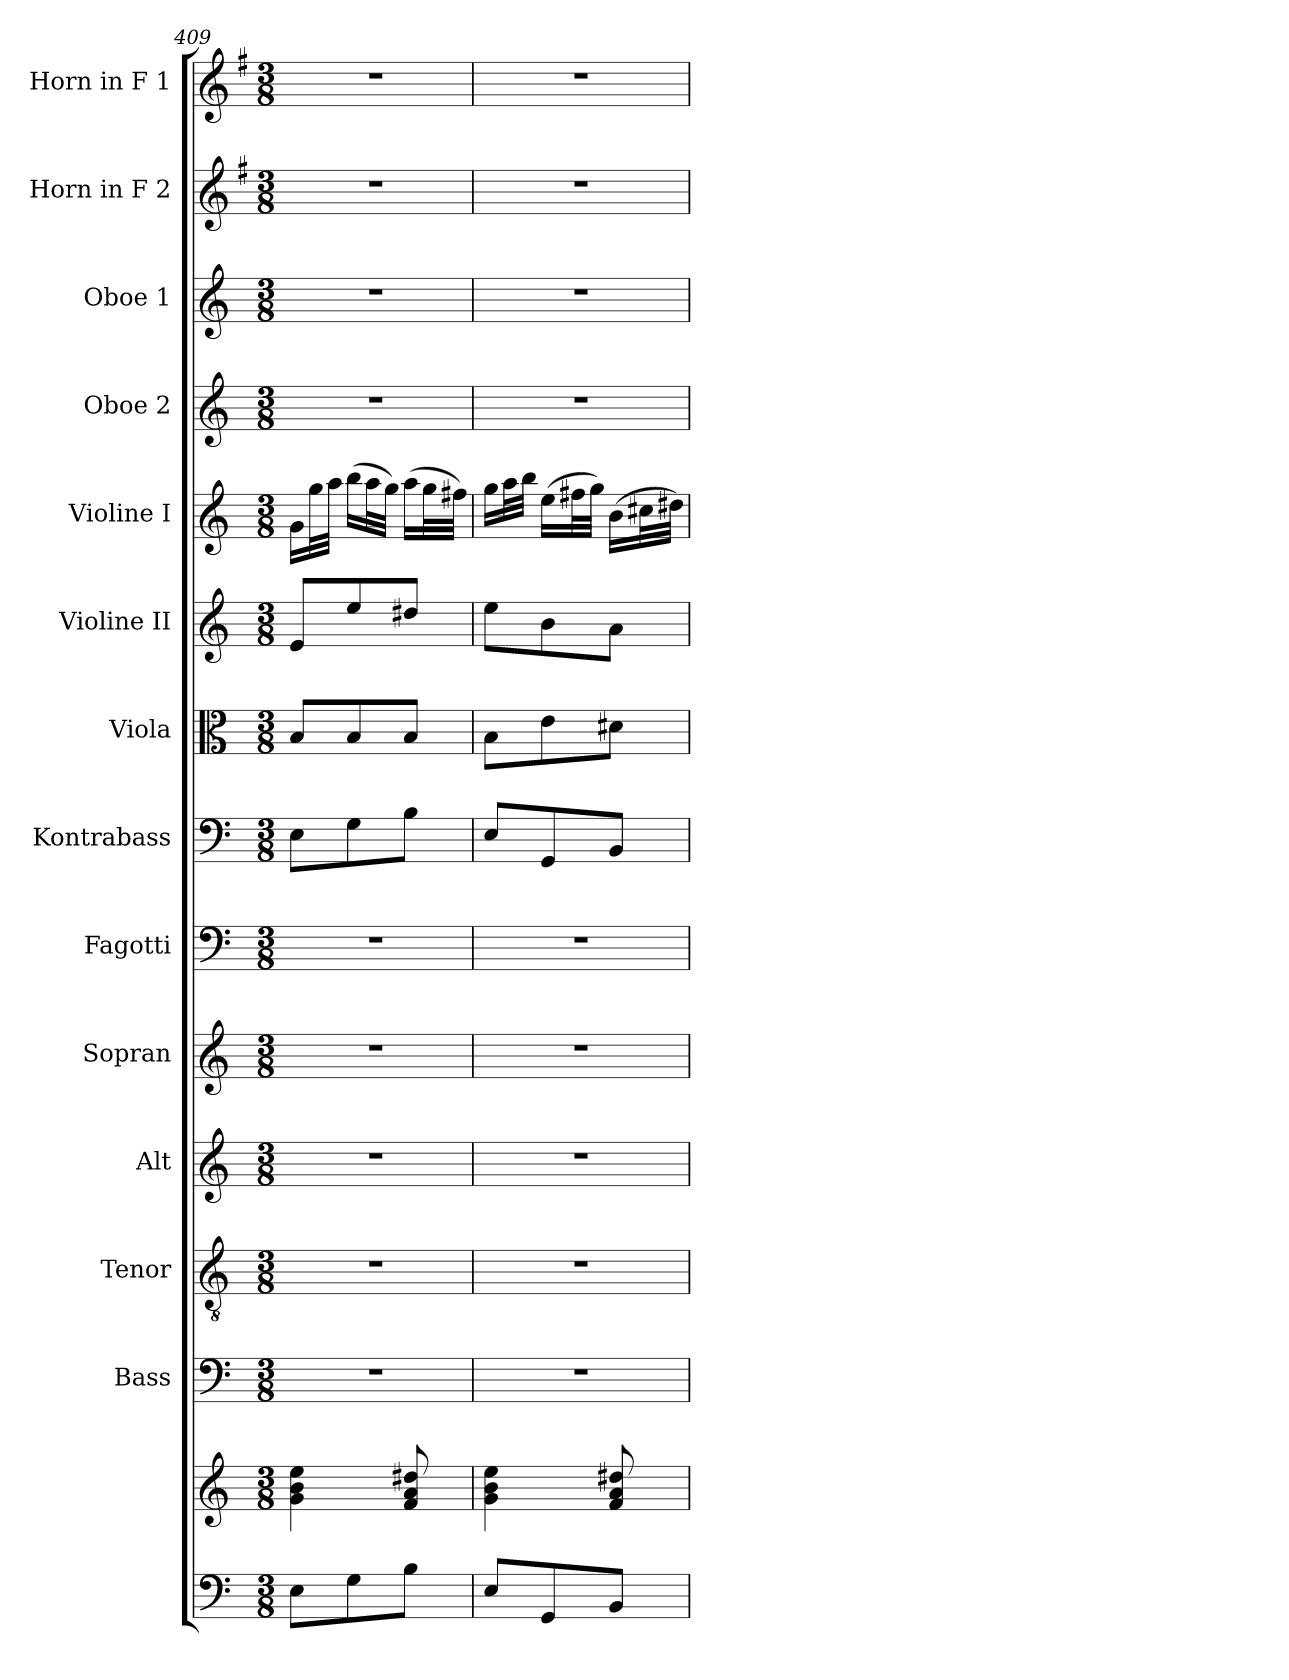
**kern	**kern	**kern	**kern	**kern	**kern	**kern	**kern	**kern	**kern	**kern	**kern	**kern	**kern	**kern
*part14	*part14	*part13	*part12	*part11	*part10	*part9	*part8	*part7	*part6	*part5	*part4	*part3	*part2	*part1
*staff15	*staff14	*staff13	*staff12	*staff11	*staff10	*staff9	*staff8	*staff7	*staff6	*staff5	*staff4	*staff3	*staff2	*staff1
*	*	*I"Bass	*I"Tenor	*I"Alt	*I"Sopran	*I"Fagotti	*I"Kontrabass	*I"Viola	*I"Violine II	*I"Violine I	*I"Oboe 2	*I"Oboe 1	*I"Horn in F 2	*I"Horn in F 1
*	*	*I'B.	*I'T.	*I'A.	*I'S.	*I'Fg.	*I'Kb.	*I'Vla.	*I'Vl. II	*I'Vl. I	*I'Ob. 2	*I'Ob. 1	*	*
*clefF4	*clefG2	*clefF4	*clefGv2	*clefG2	*clefG2	*clefF4	*clefF4	*clefC3	*clefG2	*clefG2	*clefG2	*clefG2	*clefG2	*clefG2
*	*	*	*	*	*	*	*ITrd7c12	*	*	*	*	*	*ITrd4c7	*ITrd4c7
*k[]	*k[]	*k[]	*k[]	*k[]	*k[]	*k[]	*k[]	*k[]	*k[]	*k[]	*k[]	*k[]	*k[]	*k[]
*C:	*C:	*C:	*C:	*C:	*C:	*C:	*C:	*C:	*C:	*C:	*C:	*C:	*C:	*C:
*M3/8	*M3/8	*M3/8	*M3/8	*M3/8	*M3/8	*M3/8	*M3/8	*M3/8	*M3/8	*M3/8	*M3/8	*M3/8	*M3/8	*M3/8
=409	=409	=409	=409	=409	=409	=409	=409	=409	=409	=409	=409	=409	=409	=409
8E\L	4g\ 4b\ 4ee\	4.r	4.r	4.r	4.r	4.r	8EE\L	8B/L	8e/L	16g\LL	4.r	4.r	4.r	4.r
.	.	.	.	.	.	.	.	.	.	32gg\L	.	.	.	.
.	.	.	.	.	.	.	.	.	.	32aa\JJJ	.	.	.	.
8G\	.	.	.	.	.	.	8GG\	8B/	8ee/	(>16bb\LL	.	.	.	.
.	.	.	.	.	.	.	.	.	.	32aa\L	.	.	.	.
.	.	.	.	.	.	.	.	.	.	32gg\JJJ)	.	.	.	.
8B\J	8f/ 8a/ 8dd#X/	.	.	.	.	.	8BB\J	8B/J	8dd#X/J	(>16aa\LL	.	.	.	.
.	.	.	.	.	.	.	.	.	.	32gg\L	.	.	.	.
.	.	.	.	.	.	.	.	.	.	32ff#X\JJJ)	.	.	.	.
=410	=410	=410	=410	=410	=410	=410	=410	=410	=410	=410	=410	=410	=410	=410
8E/L	4g\ 4b\ 4ee\	4.r	4.r	4.r	4.r	4.r	8EE/L	8B\L	8ee\L	16gg\LL	4.r	4.r	4.r	4.r
.	.	.	.	.	.	.	.	.	.	32aa\L	.	.	.	.
.	.	.	.	.	.	.	.	.	.	32bb\JJJ	.	.	.	.
8GG/	.	.	.	.	.	.	8GGG/	8e\	8b\	(>16ee\LL	.	.	.	.
.	.	.	.	.	.	.	.	.	.	32ff#X\L	.	.	.	.
.	.	.	.	.	.	.	.	.	.	32gg\JJJ)	.	.	.	.
8BB/J	8f/ 8a/ 8dd#X/	.	.	.	.	.	8BBB/J	8d#X\J	8a\J	(>16b\LL	.	.	.	.
.	.	.	.	.	.	.	.	.	.	32cc#X\L	.	.	.	.
.	.	.	.	.	.	.	.	.	.	32dd#X\JJJ)	.	.	.	.
=	=	=	=	=	=	=	=	=	=	=	=	=	=	=
*-	*-	*-	*-	*-	*-	*-	*-	*-	*-	*-	*-	*-	*-	*-
